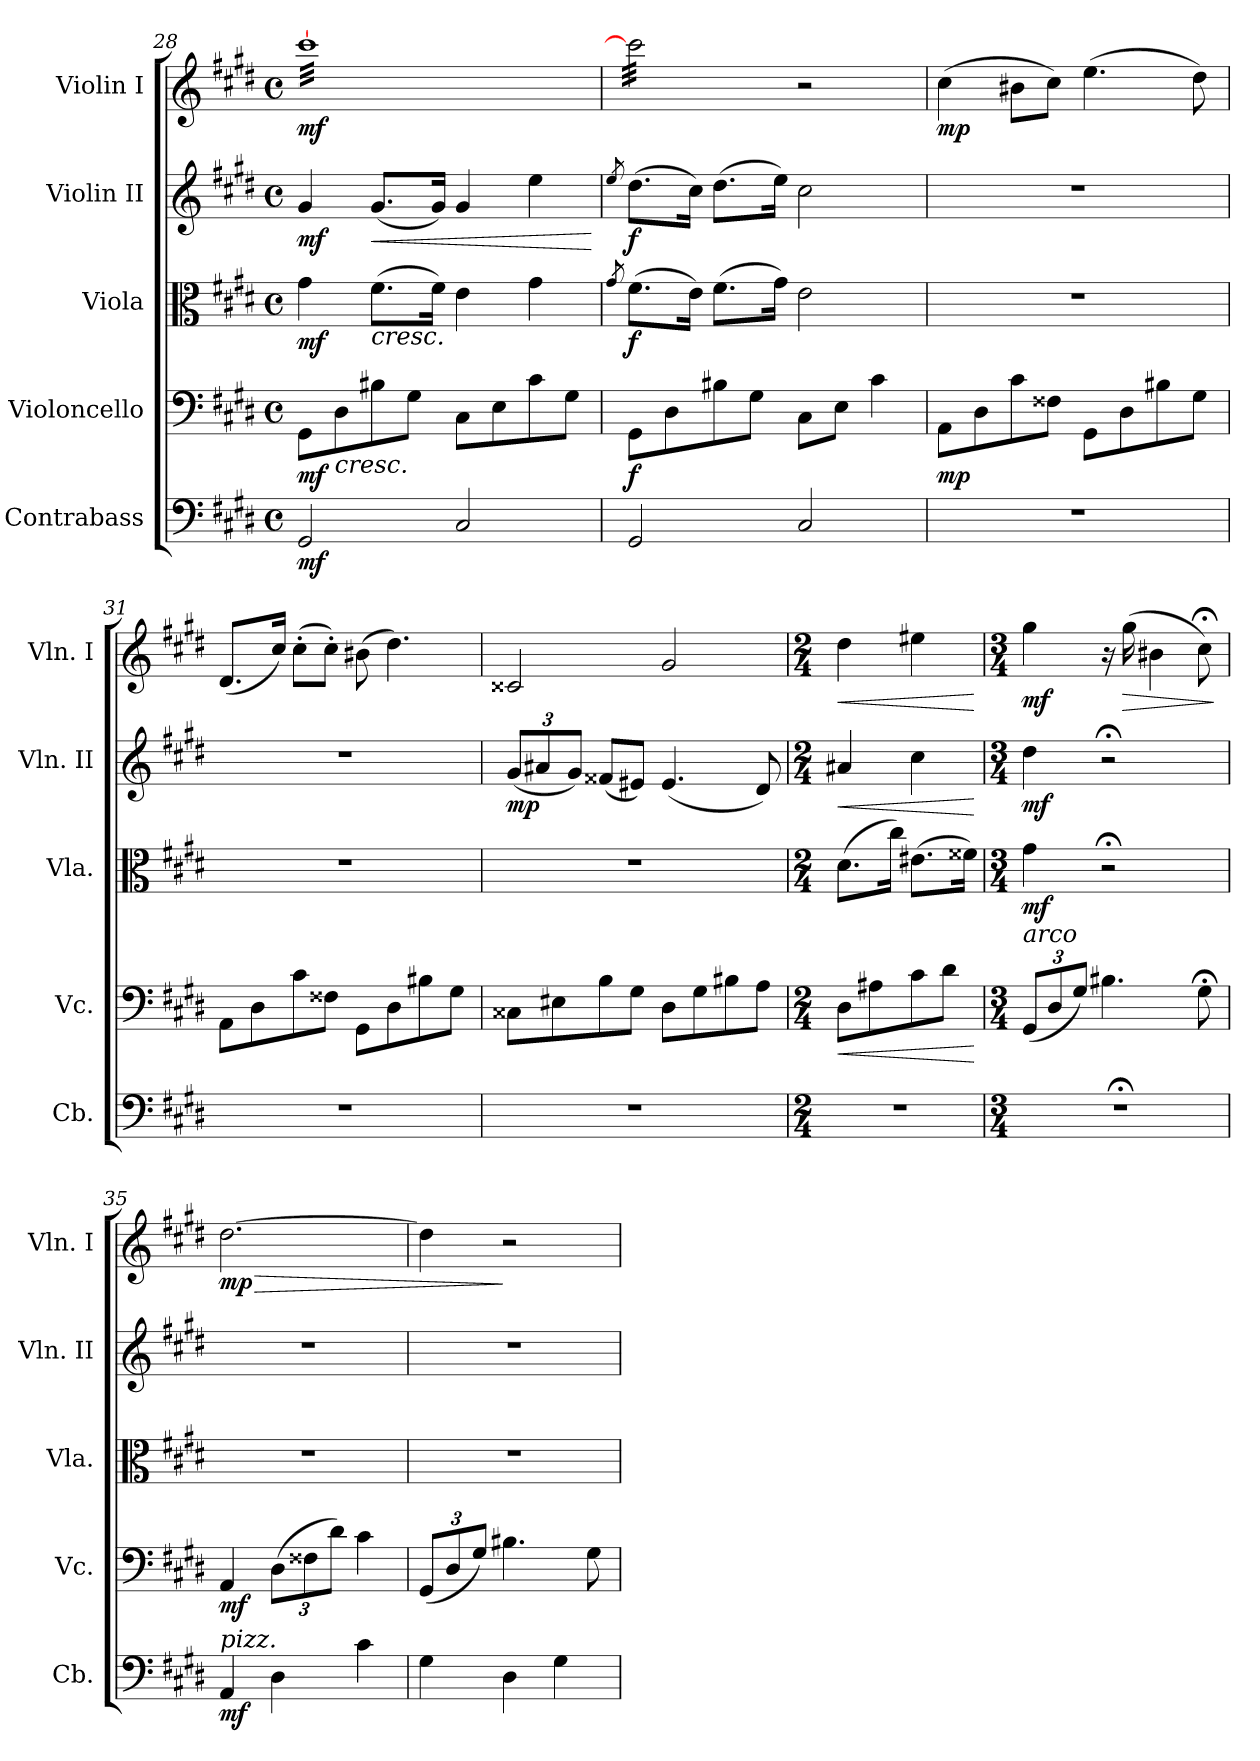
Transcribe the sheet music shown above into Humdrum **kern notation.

**kern	**dynam	**kern	**dynam	**kern	**dynam	**kern	**dynam	**kern	**dynam
*part5	*part5	*part4	*part4	*part3	*part3	*part2	*part2	*part1	*part1
*staff5	*staff5	*staff4	*staff4	*staff3	*staff3	*staff2	*staff2	*staff1	*staff1
*I"Contrabass	*	*I"Violoncello	*	*I"Viola	*	*I"Violin II	*	*I"Violin I	*
*I'Cb.	*	*I'Vc.	*	*I'Vla.	*	*I'Vln. II	*	*I'Vln. I	*
*clefF4	*	*clefF4	*	*clefC3	*	*clefG2	*	*clefG2	*
*ITrd7c12	*	*	*	*	*	*	*	*	*
*k[f#c#g#d#]	*	*k[f#c#g#d#]	*	*k[f#c#g#d#]	*	*k[f#c#g#d#]	*	*k[f#c#g#d#]	*
*M4/4	*	*M4/4	*	*M4/4	*	*M4/4	*	*M4/4	*
*met(c)	*	*met(c)	*	*met(c)	*	*met(c)	*	*met(c)	*
=28	=28	=28	=28	=28	=28	=28	=28	=28	=28
!	!LO:DY:b	!	!LO:DY:b	!	!LO:DY:b	!	!LO:DY:b	!	!LO:DY:b
*	*	*	*	*	*	*	*	*tremolo	*
2GGG#/	mf	8GG#\L	mf	4g#\	mf	4g#/	mf	[32ccc#LLL	mf
.	.	.	.	.	.	.	.	32ccc#	.
.	.	.	.	.	.	.	.	32ccc#	.
.	.	.	.	.	.	.	.	32ccc#	.
!	!	!	!LO:HP:b	!	!	!	!	!	!
.	.	8D#\	<	.	.	.	.	32ccc#	.
.	.	.	.	.	.	.	.	32ccc#	.
.	.	.	.	.	.	.	.	32ccc#	.
.	.	.	.	.	.	.	.	32ccc#	.
!	!	!	!	!	!LO:HP:b	!	!LO:HP:b	!	!
.	.	8B#X\	.	(8.f#\L	<	(8.g#/L	<	32ccc#	.
.	.	.	.	.	.	.	.	32ccc#	.
.	.	.	.	.	.	.	.	32ccc#	.
.	.	.	.	.	.	.	.	32ccc#	.
.	.	8G#\J	.	.	.	.	.	32ccc#	.
.	.	.	.	.	.	.	.	32ccc#	.
.	.	.	.	16f#\Jk)	.	16g#/Jk)	.	32ccc#	.
.	.	.	.	.	.	.	.	32ccc#	.
2CC#/	.	8C#\L	.	4e\	.	4g#/	.	32ccc#	.
.	.	.	.	.	.	.	.	32ccc#	.
.	.	.	.	.	.	.	.	32ccc#	.
.	.	.	.	.	.	.	.	32ccc#	.
.	.	8E\	.	.	.	.	.	32ccc#	.
.	.	.	.	.	.	.	.	32ccc#	.
.	.	.	.	.	.	.	.	32ccc#	.
.	.	.	.	.	.	.	.	32ccc#	.
.	.	8c#\	.	4g#\	.	4ee\	.	32ccc#	.
.	.	.	.	.	.	.	.	32ccc#	.
.	.	.	.	.	.	.	.	32ccc#	.
.	.	.	.	.	.	.	.	32ccc#	.
.	.	8G#\J	.	.	.	.	.	32ccc#	.
.	.	.	.	.	.	.	.	32ccc#	.
.	.	.	.	.	.	.	.	32ccc#	.
.	.	.	.	.	.	.	.	32ccc#JJJ	.
.	.	.	.	.	.	.	[	.	.
=29	=29	=29	=29	=29	=29	=29	=29	=29	=29
.	.	.	.	8qg#/	.	8qee/	.	.	.
!	!	!	!LO:DY:b	!	!LO:DY:b	!	!LO:DY:b	!	!
2GGG#/	.	8GG#\L	f	(8.f#\L	f	(8.dd#\L	f	32ccc#\]LLL	.
.	.	.	.	.	.	.	.	32ccc#\	.
.	.	.	.	.	.	.	.	32ccc#\	.
.	.	.	.	.	.	.	.	32ccc#\	.
.	.	8D#\	.	.	.	.	.	32ccc#\	.
.	.	.	.	.	.	.	.	32ccc#\	.
.	.	.	.	16e\Jk)	.	16cc#\Jk)	.	32ccc#\	.
.	.	.	.	.	.	.	.	32ccc#\	.
.	.	8B#X\	.	(8.f#\L	.	(8.dd#\L	.	32ccc#\	.
.	.	.	.	.	.	.	.	32ccc#\	.
.	.	.	.	.	.	.	.	32ccc#\	.
.	.	.	.	.	.	.	.	32ccc#\	.
.	.	8G#\J	.	.	.	.	.	32ccc#\	.
.	.	.	.	.	.	.	.	32ccc#\	.
.	.	.	.	16g#\Jk)	.	16ee\Jk)	.	32ccc#\	.
.	.	.	.	.	.	.	.	32ccc#\JJJ	.
*	*	*	*	*	*	*	*	*Xtremolo	*
2CC#/	.	8C#\L	.	2e\	.	2cc#\	.	2r	.
.	.	8E\J	.	.	.	.	.	.	.
.	.	4c#\	.	.	.	.	.	.	.
=30	=30	=30	=30	=30	=30	=30	=30	=30	=30
!	!	!	!LO:DY:b	!	!	!	!	!	!LO:DY:b
1r	.	8AA\L	mp	1r	.	1r	.	(4cc#\	mp
.	.	8D#\	.	.	.	.	.	.	.
.	.	8c#\	.	.	.	.	.	8b#X\L	.
.	.	8F##X\J	.	.	.	.	.	8cc#\J)	.
.	.	8GG#\L	.	.	.	.	.	(4.ee\	.
.	.	8D#\	.	.	.	.	.	.	.
.	.	8B#X\	.	.	.	.	.	.	.
.	.	8G#\J	.	.	.	.	.	8dd#\)	.
!!LO:PB:g=z
=31	=31	=31	=31	=31	=31	=31	=31	=31	=31
1r	.	8AA\L	.	1r	.	1r	.	(8.d#/L	.
.	.	8D#\	.	.	.	.	.	.	.
.	.	.	.	.	.	.	.	16cc#/Jk)	.
.	.	8c#\	.	.	.	.	.	(8cc#'\L	.
.	.	8F##X\J	.	.	.	.	.	8cc#'\J)	.
.	.	8GG#\L	.	.	.	.	.	(8b#X\	.
.	.	8D#\	.	.	.	.	.	4.dd#\)	.
.	.	8B#X\	.	.	.	.	.	.	.
.	.	8G#\J	.	.	.	.	.	.	.
=32	=32	=32	=32	=32	=32	=32	=32	=32	=32
*	*	*	*	*	*	*Xbrackettup	*	*	*
!	!	!	!	!	!	!	!LO:DY:b	!	!
1r	.	8C##X\L	.	1r	.	(12g#/L	mp	2c##X/	.
.	.	.	.	.	.	12a#X/	.	.	.
.	.	8E#X\	.	.	.	.	.	.	.
.	.	.	.	.	.	12g#/J)	.	.	.
.	.	8B\	.	.	.	(8f##X/L	.	.	.
.	.	8G#\J	.	.	.	8e#X/J)	.	.	.
.	.	8D#\L	.	.	.	(4.e#/	.	2g#/	.
.	.	8G#\	.	.	.	.	.	.	.
.	.	8B#X\	.	.	.	.	.	.	.
.	.	8A\J	.	.	.	8d#/)	.	.	.
=33	=33	=33	=33	=33	=33	=33	=33	=33	=33
*M2/4	*	*M2/4	*	*M2/4	*	*M2/4	*	*M2/4	*
!	!	!	!LO:HP:b	!	!	!	!LO:HP:b	!	!LO:HP:b
2r	.	8D#\L	<	(8.d#\L	.	4a#X/	<	4dd#\	<
.	.	8A#X\	.	.	.	.	.	.	.
.	.	.	.	16cc#\Jk)	.	.	.	.	.
.	.	8c#\	.	(8.e#X\L	.	4cc#\	.	4ee#X\	.
.	.	8d#\J	.	.	.	.	.	.	.
.	.	.	.	16f##X\Jk)	.	.	.	.	.
.	.	.	[	.	[	.	[	.	[
=34	=34	=34	=34	=34	=34	=34	=34	=34	=34
*M3/4	*	*M3/4	*	*M3/4	*	*M3/4	*	*M3/4	*
*	*	*Xbrackettup	*	*	*	*	*	*	*
!	!	!LO:TX:a:i:t=arco	!	!	!	!	!	!	!
!	!	!	!	!	!LO:DY:b	!	!LO:DY:b	!	!LO:DY:b
2.r;<	.	(12GG#/L	.	4g#\	mf	4dd#\	mf	4gg#\	mf
.	.	12D#/	.	.	.	.	.	.	.
.	.	12G#/J)	.	.	.	.	.	.	.
*	*	*	*	*	*	*	*	*MM60	*
.	.	4.B#X\	.	2r;<	.	2r;<	.	16r	.
!	!	!	!	!	!	!	!	!	!LO:HP:b
.	.	.	.	.	.	.	.	(16gg#\	>
*	*	*	*	*	*	*	*	*MM48	*
.	.	.	.	.	.	.	.	4b#X\	.
*	*	*	*	*	*	*	*	*MM30	*
.	.	8G#;<\	.	.	.	.	.	8cc#;<\)	.
.	.	.	[	.	.	.	.	.	]
=35	=35	=35	=35	=35	=35	=35	=35	=35	=35
*	*	*	*	*	*	*	*	*MM80	*
!LO:TX:a:i:t=pizz.	!	!	!	!	!	!	!	!	!
!	!LO:DY:b	!	!LO:DY:b	!	!	!	!	!	!LO:HP:b
!	!	!	!	!	!	!	!	!	!LO:DY:n=1:b
4AAA/	mf	4AA/	mf	2.r	.	2.r	.	[2.dd#\	> mp
4DD#\	.	(12D#\L	.	.	.	.	.	.	.
.	.	12F##X\	.	.	.	.	.	.	.
.	.	12d#\J)	.	.	.	.	.	.	.
4C#\	.	4c#\	.	.	.	.	.	.	.
=36	=36	=36	=36	=36	=36	=36	=36	=36	=36
4GG#\	.	(12GG#/L	.	2.r	.	2.r	.	4dd#\]	.
.	.	12D#/	.	.	.	.	.	.	.
.	.	12G#/J)	.	.	.	.	.	.	.
4DD#\	.	4.B#X\	.	.	.	.	.	2r	]
4GG#\	.	.	.	.	.	.	.	.	.
.	.	8G#\	.	.	.	.	.	.	.
=	=	=	=	=	=	=	=	=	=
*-	*-	*-	*-	*-	*-	*-	*-	*-	*-
